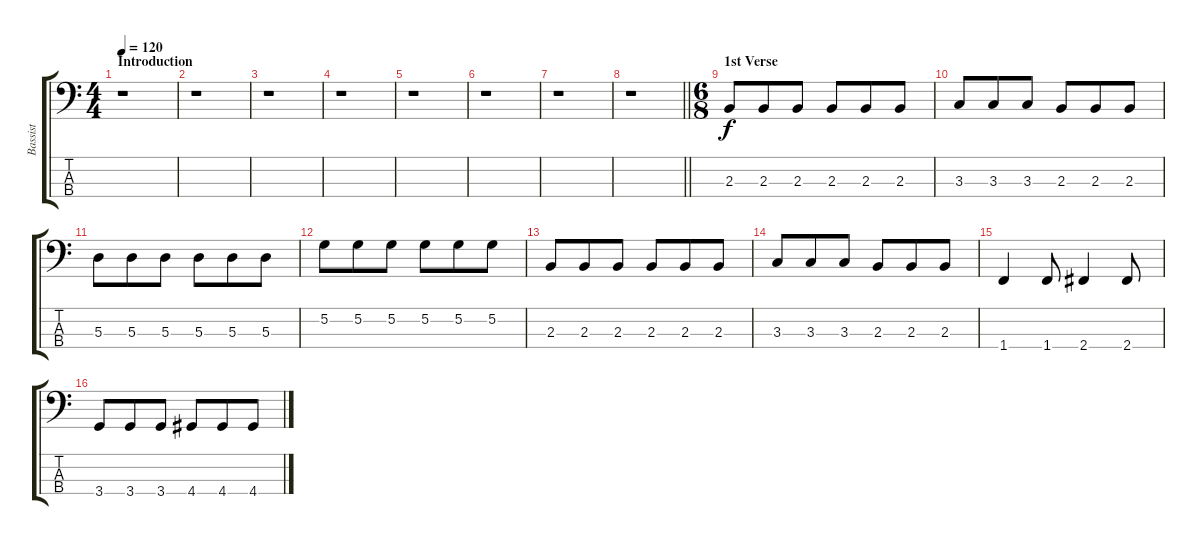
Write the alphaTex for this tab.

\track ("Bassist" "Bassist") {instrument electricbassfinger}
\staff {score tabs}
\tuning (G2 D2 A1 E1) {hide}
\ts (4 4)
\section ("" "Introduction")
\tempo 120
\clef f4
\ks c
r.1{dy f instrument electricbassfinger} |
r.1 |
r.1 |
r.1 |
r.1 |
r.1 |
r.1 |
\barLineRight lightlight
r.1 |
\ts (6 8)
\section ("" "1st Verse")
2.3.8 2.3.8 2.3.8 2.3.8 2.3.8 2.3.8 |
3.3.8 3.3.8 3.3.8 2.3.8 2.3.8 2.3.8 |
5.3.8 5.3.8 5.3.8 5.3.8 5.3.8 5.3.8 |
5.2.8 5.2.8 5.2.8 5.2.8 5.2.8 5.2.8 |
2.3.8 2.3.8 2.3.8 2.3.8 2.3.8 2.3.8 |
3.3.8 3.3.8 3.3.8 2.3.8 2.3.8 2.3.8 |
1.4.4 1.4.8 2.4.4 2.4.8 |
3.4.8 3.4.8 3.4.8 4.4.8 4.4.8 4.4.8
